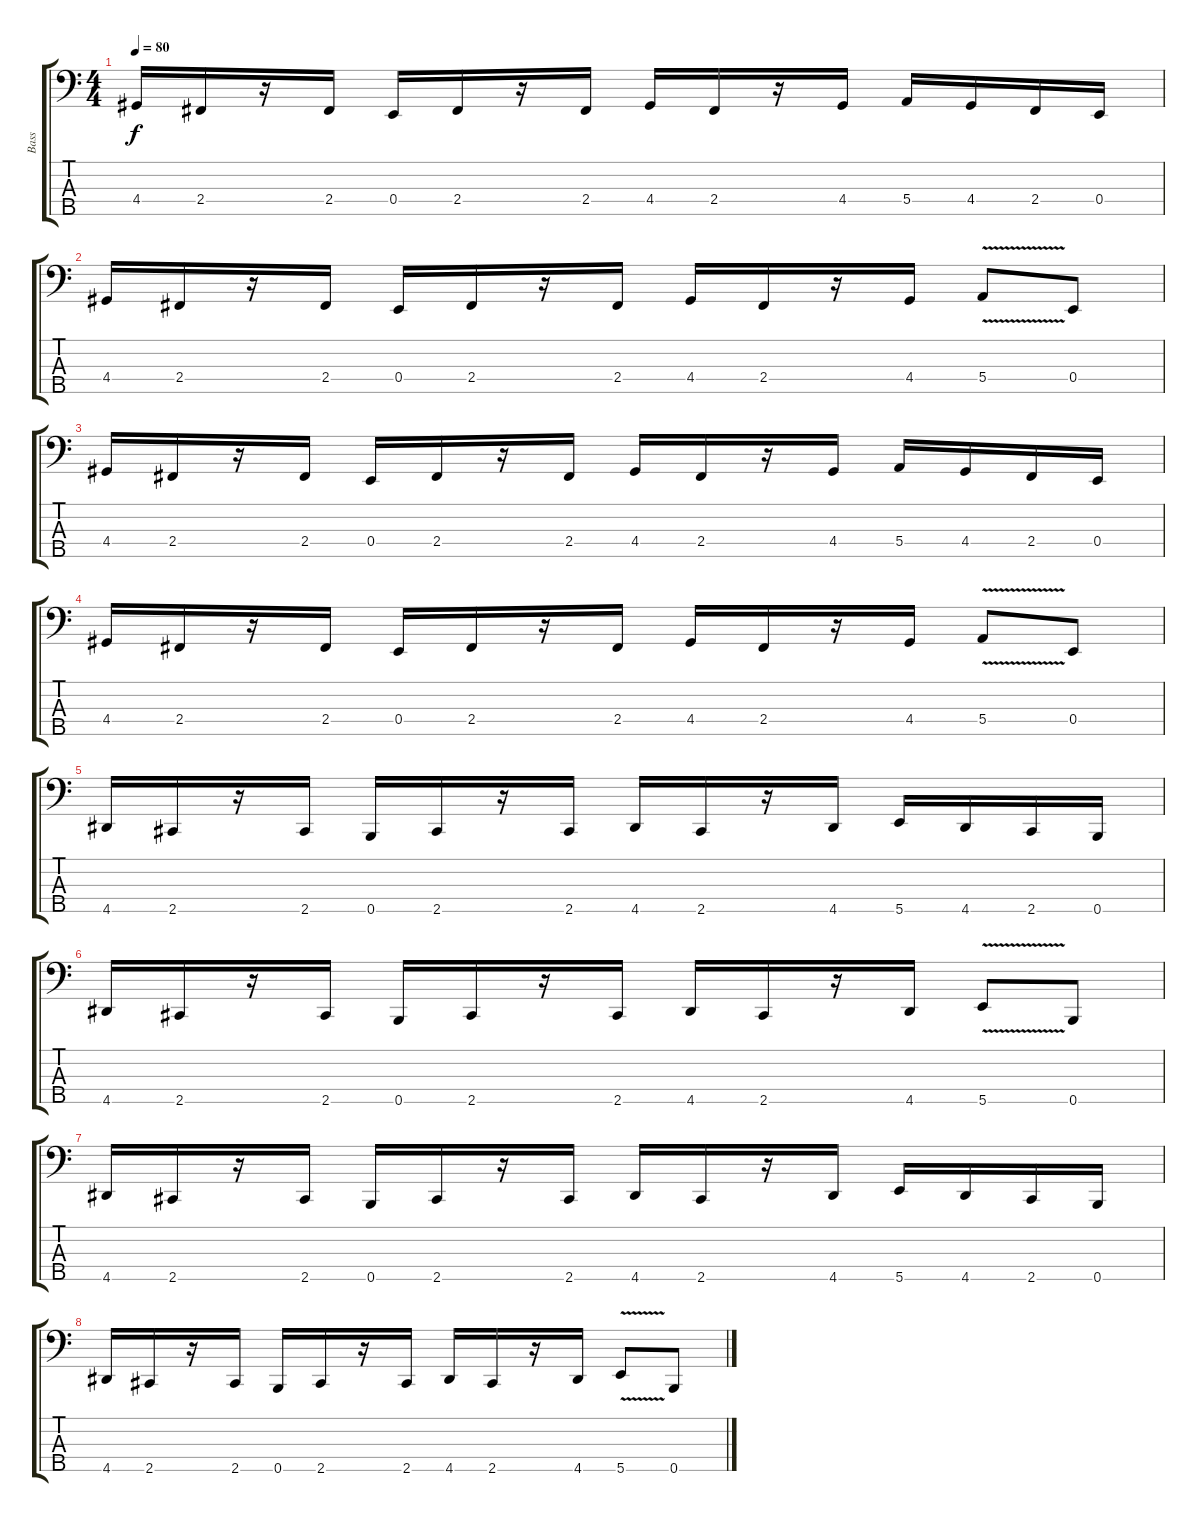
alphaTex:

\track ("Bass" "Bass") {instrument electricbasspick}
\staff {score tabs}
\tuning (G2 D2 A1 E1 B0) {hide}
\ts (4 4)
\tempo 80
\clef f4
\ks c
4.4.16{dy f} 2.4.16 r.16 2.4.16 0.4.16 2.4.16 r.16 2.4.16 4.4.16 2.4.16 r.16 4.4.16 5.4.16 4.4.16 2.4.16 0.4.16 |
4.4.16 2.4.16 r.16 2.4.16 0.4.16 2.4.16 r.16 2.4.16 4.4.16 2.4.16 r.16 4.4.16 5.4{v}.8 0.4.8 |
4.4.16 2.4.16 r.16 2.4.16 0.4.16 2.4.16 r.16 2.4.16 4.4.16 2.4.16 r.16 4.4.16 5.4.16 4.4.16 2.4.16 0.4.16 |
4.4.16 2.4.16 r.16 2.4.16 0.4.16 2.4.16 r.16 2.4.16 4.4.16 2.4.16 r.16 4.4.16 5.4{v}.8 0.4.8 |
4.5.16 2.5.16 r.16 2.5.16 0.5.16 2.5.16 r.16 2.5.16 4.5.16 2.5.16 r.16 4.5.16 5.5.16 4.5.16 2.5.16 0.5.16 |
4.5.16 2.5.16 r.16 2.5.16 0.5.16 2.5.16 r.16 2.5.16 4.5.16 2.5.16 r.16 4.5.16 5.5{v}.8 0.5.8 |
4.5.16 2.5.16 r.16 2.5.16 0.5.16 2.5.16 r.16 2.5.16 4.5.16 2.5.16 r.16 4.5.16 5.5.16 4.5.16 2.5.16 0.5.16 |
4.5.16 2.5.16 r.16 2.5.16 0.5.16 2.5.16 r.16 2.5.16 4.5.16 2.5.16 r.16 4.5.16 5.5{v}.8 0.5.8
